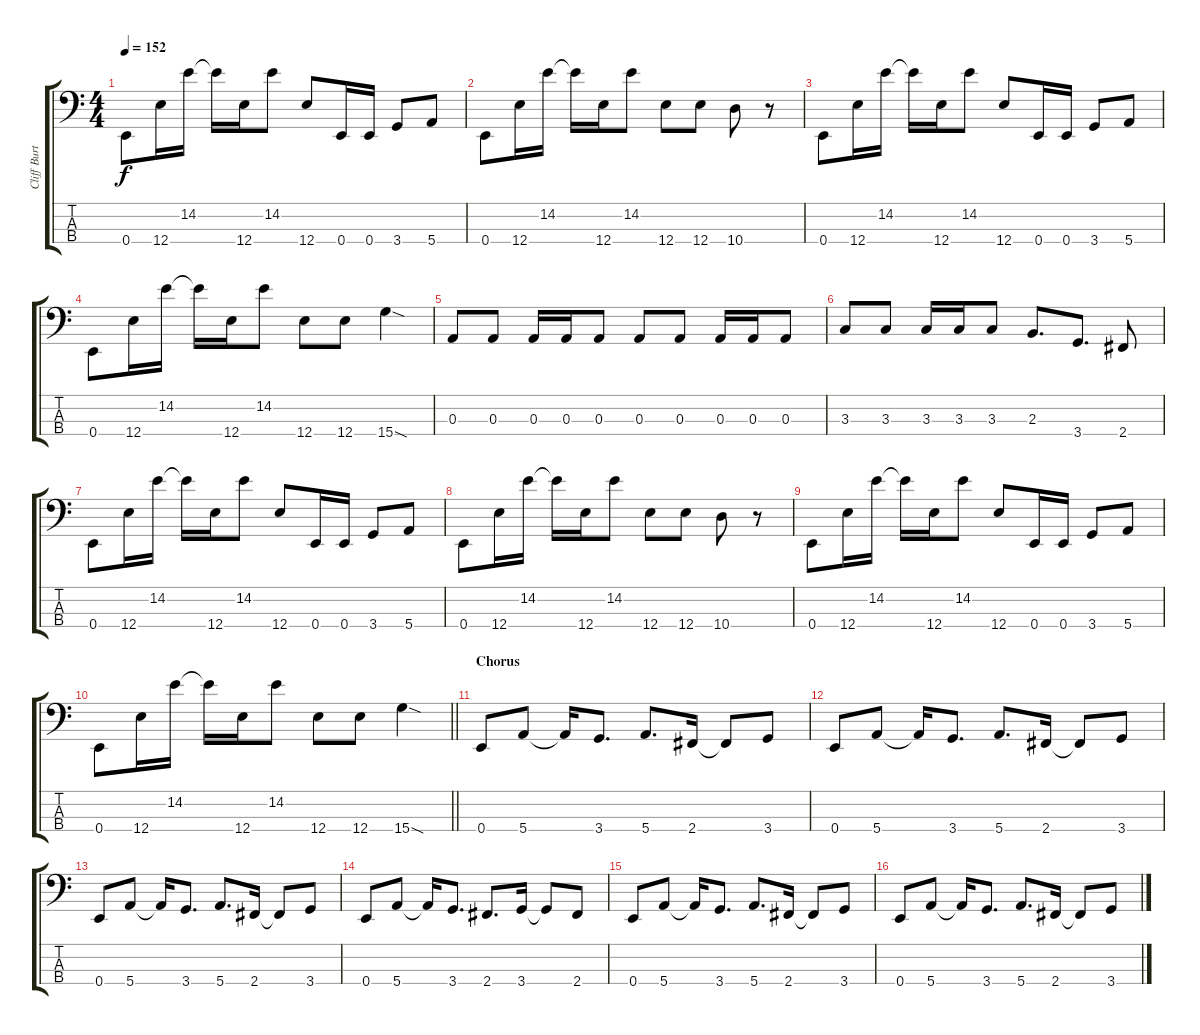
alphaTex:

\track ("Cliff Burton - Bass" "Cliff Burt") {instrument electricbassfinger}
\staff {score tabs}
\tuning (G2 D2 A1 E1) {hide}
\ts (4 4)
\tempo 152
\clef f4
\ks c
0.4.8{dy f} 12.4.16 14.2.16 14.2{t}.16 12.4.16 14.2.8 12.4.8 0.4.16 0.4.16 3.4.8 5.4.8 |
0.4.8 12.4.16 14.2.16 14.2{t}.16 12.4.16 14.2.8 12.4.8 12.4.8 10.4.8 r.8 |
0.4.8 12.4.16 14.2.16 14.2{t}.16 12.4.16 14.2.8 12.4.8 0.4.16 0.4.16 3.4.8 5.4.8 |
0.4.8 12.4.16 14.2.16 14.2{t}.16 12.4.16 14.2.8 12.4.8 12.4.8 15.4{sod}.4 |
0.3.8 0.3.8 0.3.16 0.3.16 0.3.8 0.3.8 0.3.8 0.3.16 0.3.16 0.3.8 |
3.3.8 3.3.8 3.3.16 3.3.16 3.3.8 2.3.8{d} 3.4.8{d} 2.4.8 |
0.4.8 12.4.16 14.2.16 14.2{t}.16 12.4.16 14.2.8 12.4.8 0.4.16 0.4.16 3.4.8 5.4.8 |
0.4.8 12.4.16 14.2.16 14.2{t}.16 12.4.16 14.2.8 12.4.8 12.4.8 10.4.8 r.8 |
0.4.8 12.4.16 14.2.16 14.2{t}.16 12.4.16 14.2.8 12.4.8 0.4.16 0.4.16 3.4.8 5.4.8 |
\barLineRight lightlight
0.4.8 12.4.16 14.2.16 14.2{t}.16 12.4.16 14.2.8 12.4.8 12.4.8 15.4{sod}.4 |
\section ("" "Chorus")
0.4.8 5.4.8 5.4{t}.16 3.4.8{d} 5.4.8{d} 2.4.16 2.4{t}.8 3.4.8 |
0.4.8 5.4.8 5.4{t}.16 3.4.8{d} 5.4.8{d} 2.4.16 2.4{t}.8 3.4.8 |
0.4.8 5.4.8 5.4{t}.16 3.4.8{d} 5.4.8{d} 2.4.16 2.4{t}.8 3.4.8 |
0.4.8 5.4.8 5.4{t}.16 3.4.8{d} 2.4.8{d} 3.4.16 3.4{t}.8 2.4.8 |
0.4.8 5.4.8 5.4{t}.16 3.4.8{d} 5.4.8{d} 2.4.16 2.4{t}.8 3.4.8 |
0.4.8 5.4.8 5.4{t}.16 3.4.8{d} 5.4.8{d} 2.4.16 2.4{t}.8 3.4.8
